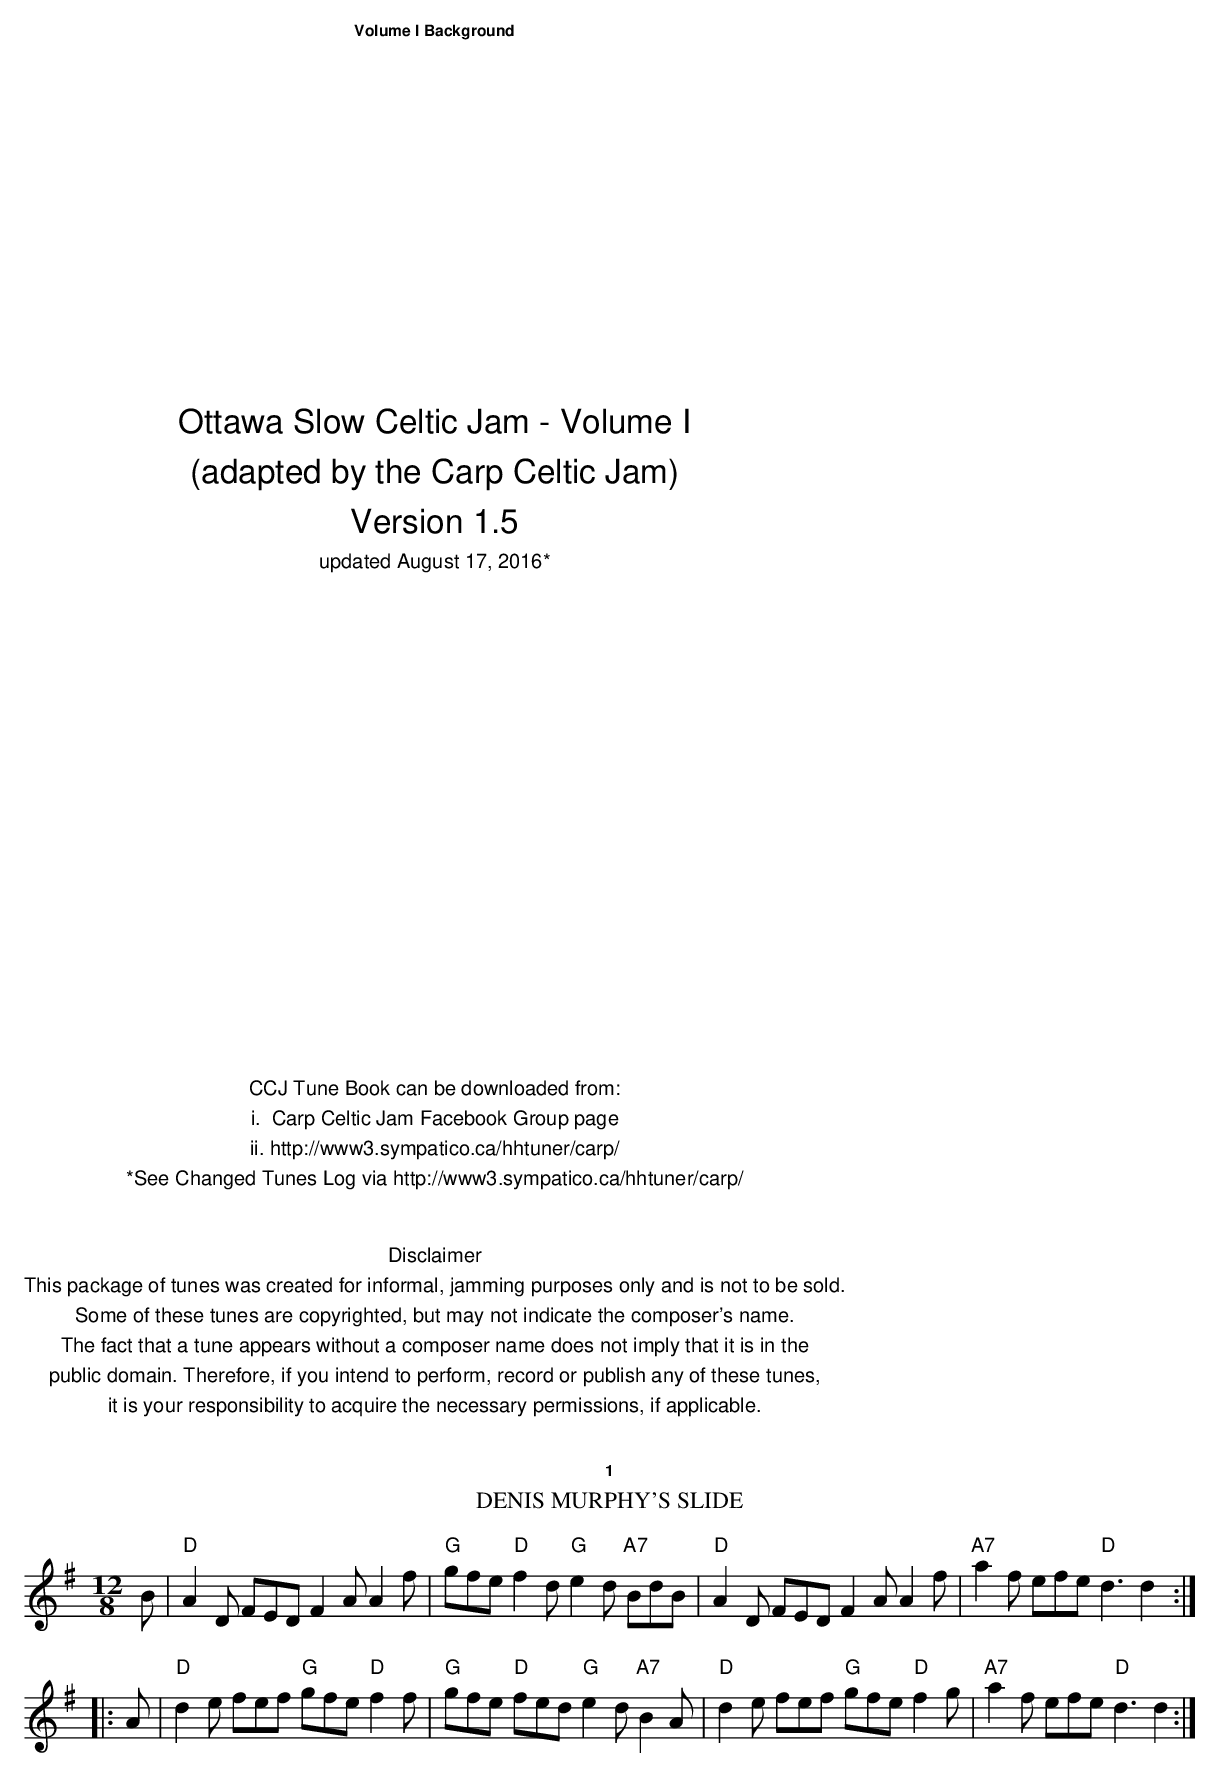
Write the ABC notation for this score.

X:1
T:Denis Murphy's Slide
M:12/8
K:Dmix
B|"D"A2D FED F2A A2f|"G"gfe "D"f2d "G"e2d "A7"BdB|\
"D"A2D FED F2A A2f|"A7" a2f efe "D"d3 d2::
A|"D"d2e fef "G"gfe "D"f2f|"G"gfe "D"fed "G"e2d "A7"B2A|\
"D"d2e fef "G"gfe "D"f2g| "A7"a2f efe "D"d3 d2:|
